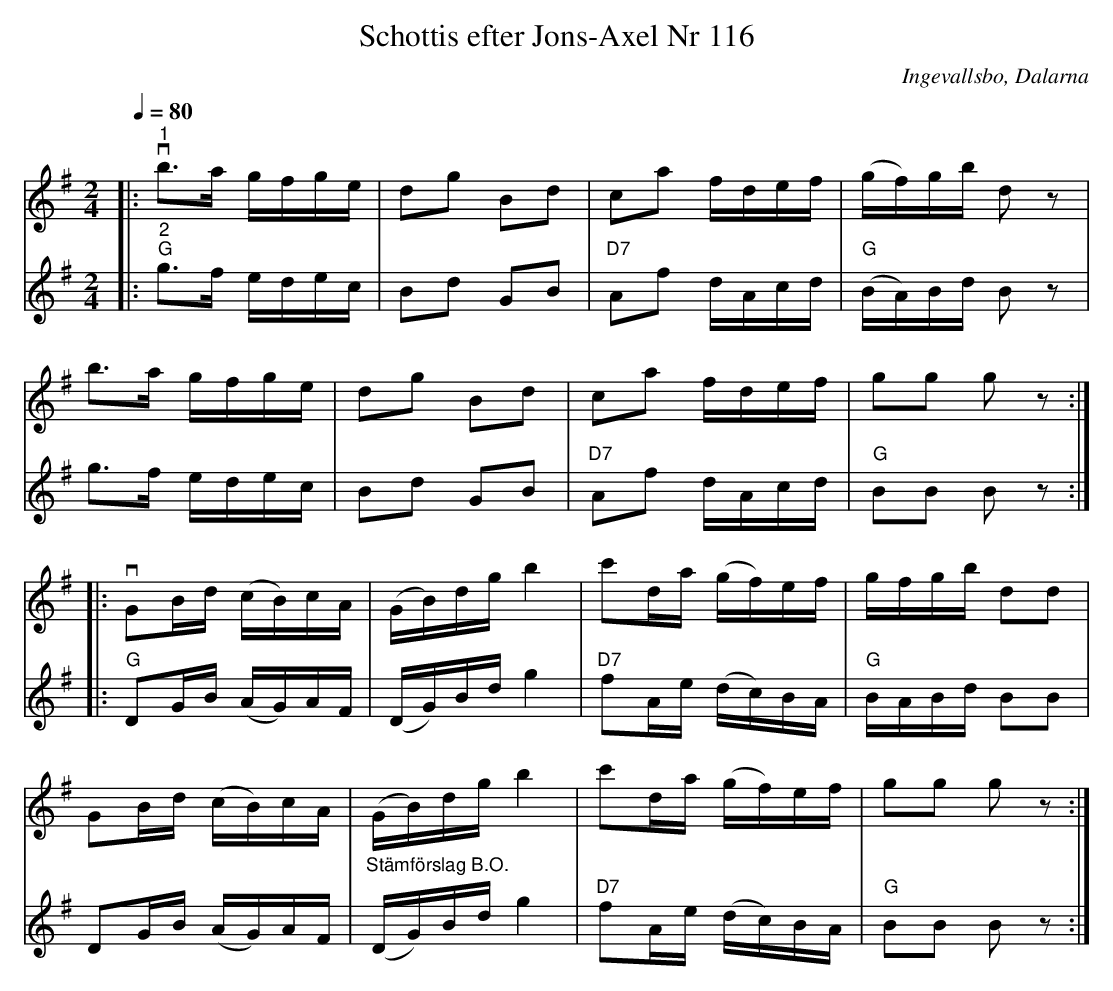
X:1
T:Schottis efter Jons-Axel Nr 116
O:Ingevallsbo, Dalarna
L:1/16
Q:1/4=80
M:2/4
K:G
V:1
|:"^1"v b2>a2 gfge | d2g2 B2d2 | c2a2 fdef | (gf)gb d2 z2 |
b2>a2 gfge | d2g2 B2d2 | c2a2 fdef | g2g2 g2 z2 ::
v G2Bd (cB)cA | (GB)dg b4 | c'2da (gf)ef | gfgb d2d2 |
G2Bd (cB)cA | (GB)dg b4 | c'2da (gf)ef | g2g2 g2 z2 :|
V:2
|:"^2" "G" g2>f2 edec | B2d2 G2B2 | "D7" A2f2 dAcd |"G" (BA)Bd B2 z2 |
g2>f2 edec | B2d2 G2B2 | "D7" A2f2 dAcd |"G" B2B2 B2 z2 ::
"G" D2GB (AG)AF | (DG)Bd g4 |"D7" f2Ae (dc)BA | "G" BABd B2B2 |
D2GB (AG)AF | "^Stämförslag B.O." (DG)Bd g4 |"D7" f2Ae (dc)BA |"G" B2B2 B2 z2 :|
